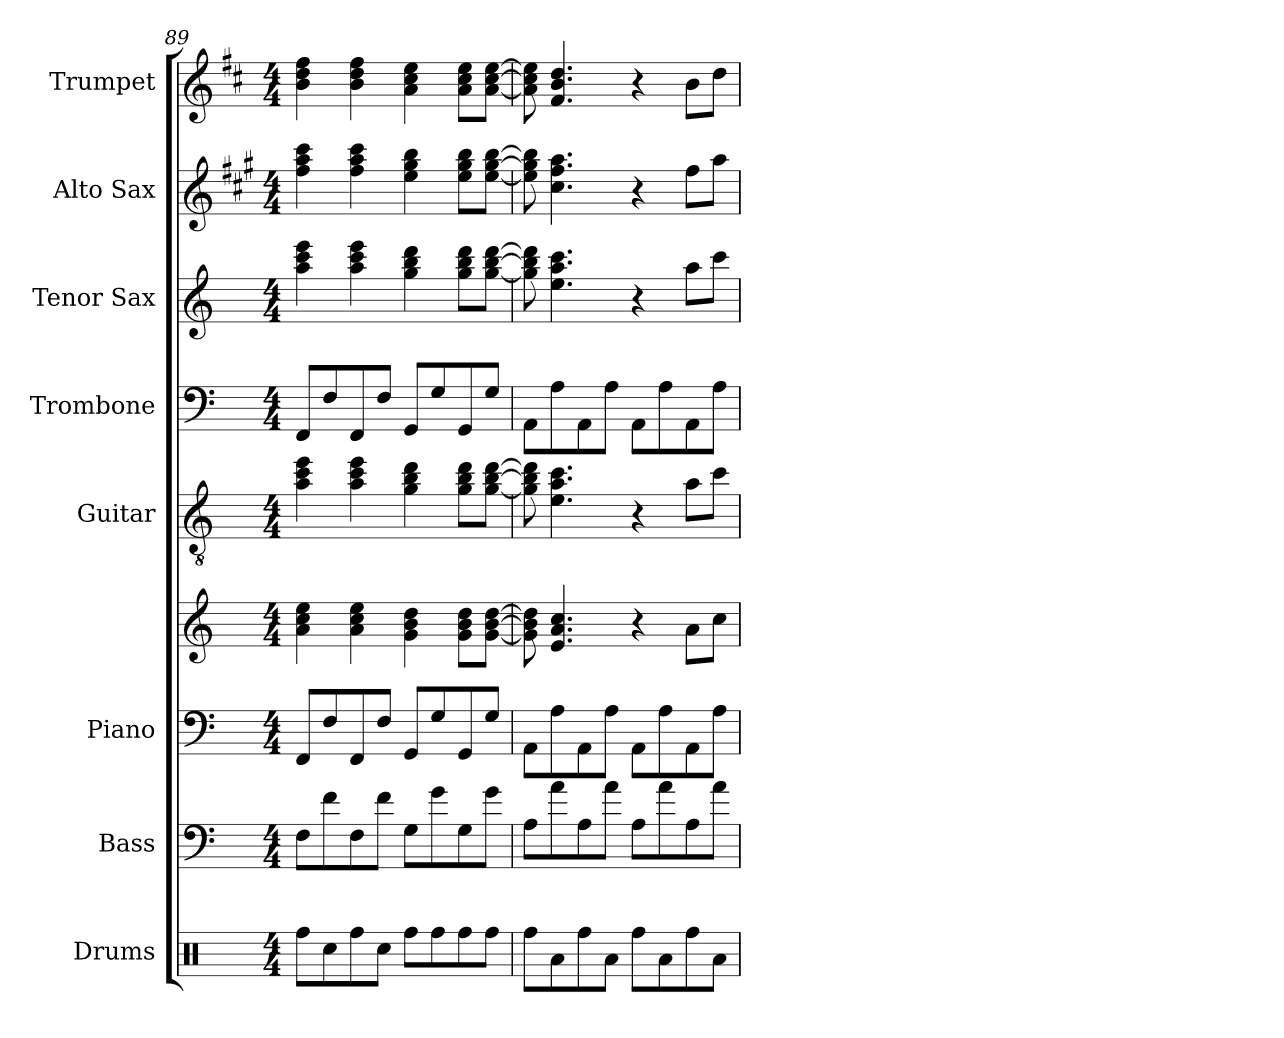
**kern	**kern	**kern	**kern	**kern	**kern	**kern	**kern	**kern
*part8	*part7	*part6	*part6	*part5	*part4	*part3	*part2	*part1
*staff9	*staff8	*staff7	*staff6	*staff5	*staff4	*staff3	*staff2	*staff1
*I"Drums	*I"Bass	*I"Piano	*	*I"Guitar	*I"Trombone	*I"Tenor Sax	*I"Alto Sax	*I"Trumpet
*I'Drums	*I'Bass	*I'Piano	*	*I'Gtr.	*I'Tbn.	*I'Tenor	*I'Alto	*I'Tpt.
*clefX	*clefF4	*clefF4	*clefG2	*clefGv2	*clefF4	*clefG2	*clefG2	*clefG2
*	*ITrd7c12	*	*	*	*	*ITrd8c14	*ITrd5c9	*ITrd1c2
*k[]	*k[]	*k[]	*k[]	*k[]	*k[]	*k[]	*k[]	*k[]
*M4/4	*M4/4	*M4/4	*M4/4	*M4/4	*M4/4	*M4/4	*M4/4	*M4/4
=89	=89	=89	=89	=89	=89	=89	=89	=89
8Rff\L	8FF\L	8FF/L	4a\ 4cc\ 4ee\	4a\ 4cc\ 4ee\	8FF/L	4a\ 4cc\ 4ee\	4a\ 4cc\ 4ee\	4a\ 4cc\ 4ee\
8Rcc\	8F\	8F/	.	.	8F/	.	.	.
8Rff\	8FF\	8FF/	4a\ 4cc\ 4ee\	4a\ 4cc\ 4ee\	8FF/	4a\ 4cc\ 4ee\	4a\ 4cc\ 4ee\	4a\ 4cc\ 4ee\
8Rcc\J	8F\J	8F/J	.	.	8F/J	.	.	.
8Rff\L	8GG\L	8GG/L	4g\ 4b\ 4dd\	4g\ 4b\ 4dd\	8GG/L	4g\ 4b\ 4dd\	4g\ 4b\ 4dd\	4g\ 4b\ 4dd\
8Rff\	8G\	8G/	.	.	8G/	.	.	.
8Rff\	8GG\	8GG/	8g\ 8b\ 8dd\L	8g\ 8b\ 8dd\L	8GG/	8g\ 8b\ 8dd\L	8g\ 8b\ 8dd\L	8g\ 8b\ 8dd\L
8Rff\J	8G\J	8G/J	[8g\ [8b\ [8dd\J	[8g\ [8b\ [8dd\J	8G/J	[8g\ [8b\ [8dd\J	[8g\ [8b\ [8dd\J	[8g\ [8b\ [8dd\J
=90	=90	=90	=90	=90	=90	=90	=90	=90
8Rff\L	8AA\L	8AA\L	8g\] 8b\] 8dd\]	8g\] 8b\] 8dd\]	8AA\L	8g\] 8b\] 8dd\]	8g\] 8b\] 8dd\]	8g\] 8b\] 8dd\]
8Ra\	8A\	8A\	4.e/ 4.a/ 4.cc/	4.e\ 4.a\ 4.cc\	8A\	4.e\ 4.a\ 4.cc\	4.e\ 4.a\ 4.cc\	4.e/ 4.a/ 4.cc/
8Rff\	8AA\	8AA\	.	.	8AA\	.	.	.
8Ra\J	8A\J	8A\J	.	.	8A\J	.	.	.
8Rff\L	8AA\L	8AA\L	4r	4r	8AA\L	4r	4r	4r
8Ra\	8A\	8A\	.	.	8A\	.	.	.
8Rff\	8AA\	8AA\	8a\L	8a\L	8AA\	8a\L	8a\L	8a\L
8Ra\J	8A\J	8A\J	8cc\J	8cc\J	8A\J	8cc\J	8cc\J	8cc\J
=	=	=	=	=	=	=	=	=
*-	*-	*-	*-	*-	*-	*-	*-	*-
